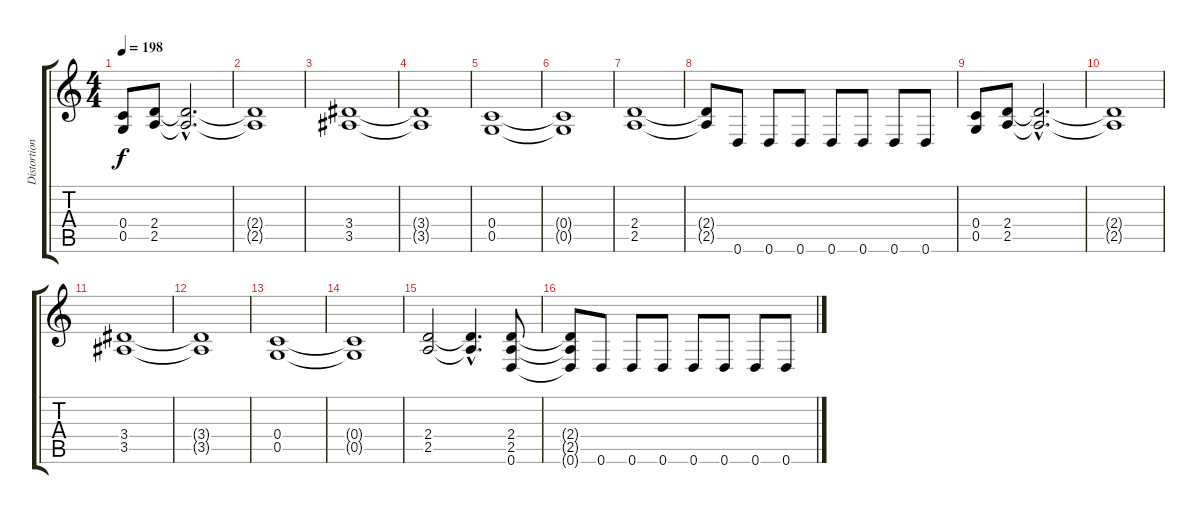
\track ("Distortion Guitar" "Distortion") {instrument distortionguitar}
\staff {score tabs}
\tuning (D4 A3 F3 C3 G2 D2) {hide}
\ts (4 4)
\tempo 198
\clef g2
\ks c
(0.4 0.5).8{dy f} (2.4 2.5).8 (2.4{hac t} 2.5{hac t}).2{d} |
(2.4{t} 2.5{t}).1 |
(3.4 3.5).1 |
(3.4{t} 3.5{t}).1 |
(0.4 0.5).1 |
(0.4{t} 0.5{t}).1 |
(2.4 2.5).1 |
(2.4{t} 2.5{t}).8 0.6.8 0.6.8 0.6.8 0.6.8 0.6.8 0.6.8 0.6.8 |
(0.4 0.5).8 (2.4 2.5).8 (2.4{hac t} 2.5{hac t}).2{d} |
(2.4{t} 2.5{t}).1 |
(3.4 3.5).1 |
(3.4{t} 3.5{t}).1 |
(0.4 0.5).1 |
(0.4{t} 0.5{t}).1 |
(2.4 2.5).2 (2.4{hac t} 2.5{hac t}).4{d} (2.4 2.5 0.6).8 |
(2.4{t} 2.5{t} 0.6{t}).8 0.6.8 0.6.8 0.6.8 0.6.8 0.6.8 0.6.8 0.6.8
